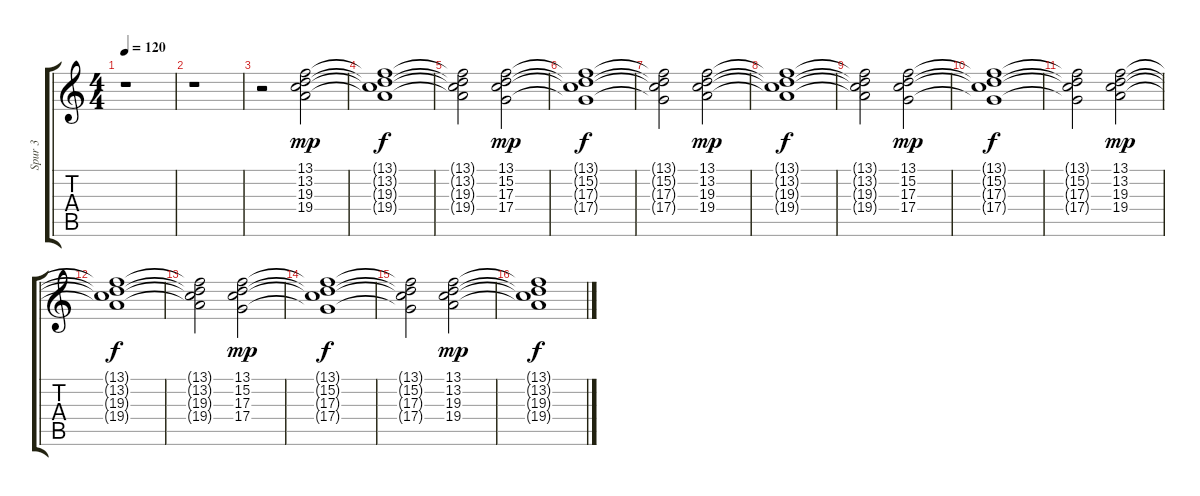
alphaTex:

\track ("Spur 3" "Spur 3") {instrument percussiveorgan}
\staff {score tabs}
\tuning (E4 B3 G3 D3 A2 E2) {hide}
\ts (4 4)
\tempo 120
\clef g2
\ks c
r.1{dy mp} |
r.1 |
r.2 (13.1 13.2 19.3 19.4).2 |
(13.1{t} 13.2{t} 19.3{t} 19.4{t}).1{dy f} |
(13.1{t} 13.2{t} 19.3{t} 19.4{t}).2 (13.1 15.2 17.3 17.4).2{dy mp} |
(13.1{t} 15.2{t} 17.3{t} 17.4{t}).1{dy f} |
(13.1{t} 15.2{t} 17.3{t} 17.4{t}).2 (13.1 13.2 19.3 19.4).2{dy mp} |
(13.1{t} 13.2{t} 19.3{t} 19.4{t}).1{dy f} |
(13.1{t} 13.2{t} 19.3{t} 19.4{t}).2 (13.1 15.2 17.3 17.4).2{dy mp} |
(13.1{t} 15.2{t} 17.3{t} 17.4{t}).1{dy f} |
(13.1{t} 15.2{t} 17.3{t} 17.4{t}).2 (13.1 13.2 19.3 19.4).2{dy mp} |
(13.1{t} 13.2{t} 19.3{t} 19.4{t}).1{dy f} |
(13.1{t} 13.2{t} 19.3{t} 19.4{t}).2 (13.1 15.2 17.3 17.4).2{dy mp} |
(13.1{t} 15.2{t} 17.3{t} 17.4{t}).1{dy f} |
(13.1{t} 15.2{t} 17.3{t} 17.4{t}).2 (13.1 13.2 19.3 19.4).2{dy mp} |
(13.1{t} 13.2{t} 19.3{t} 19.4{t}).1{dy f}
